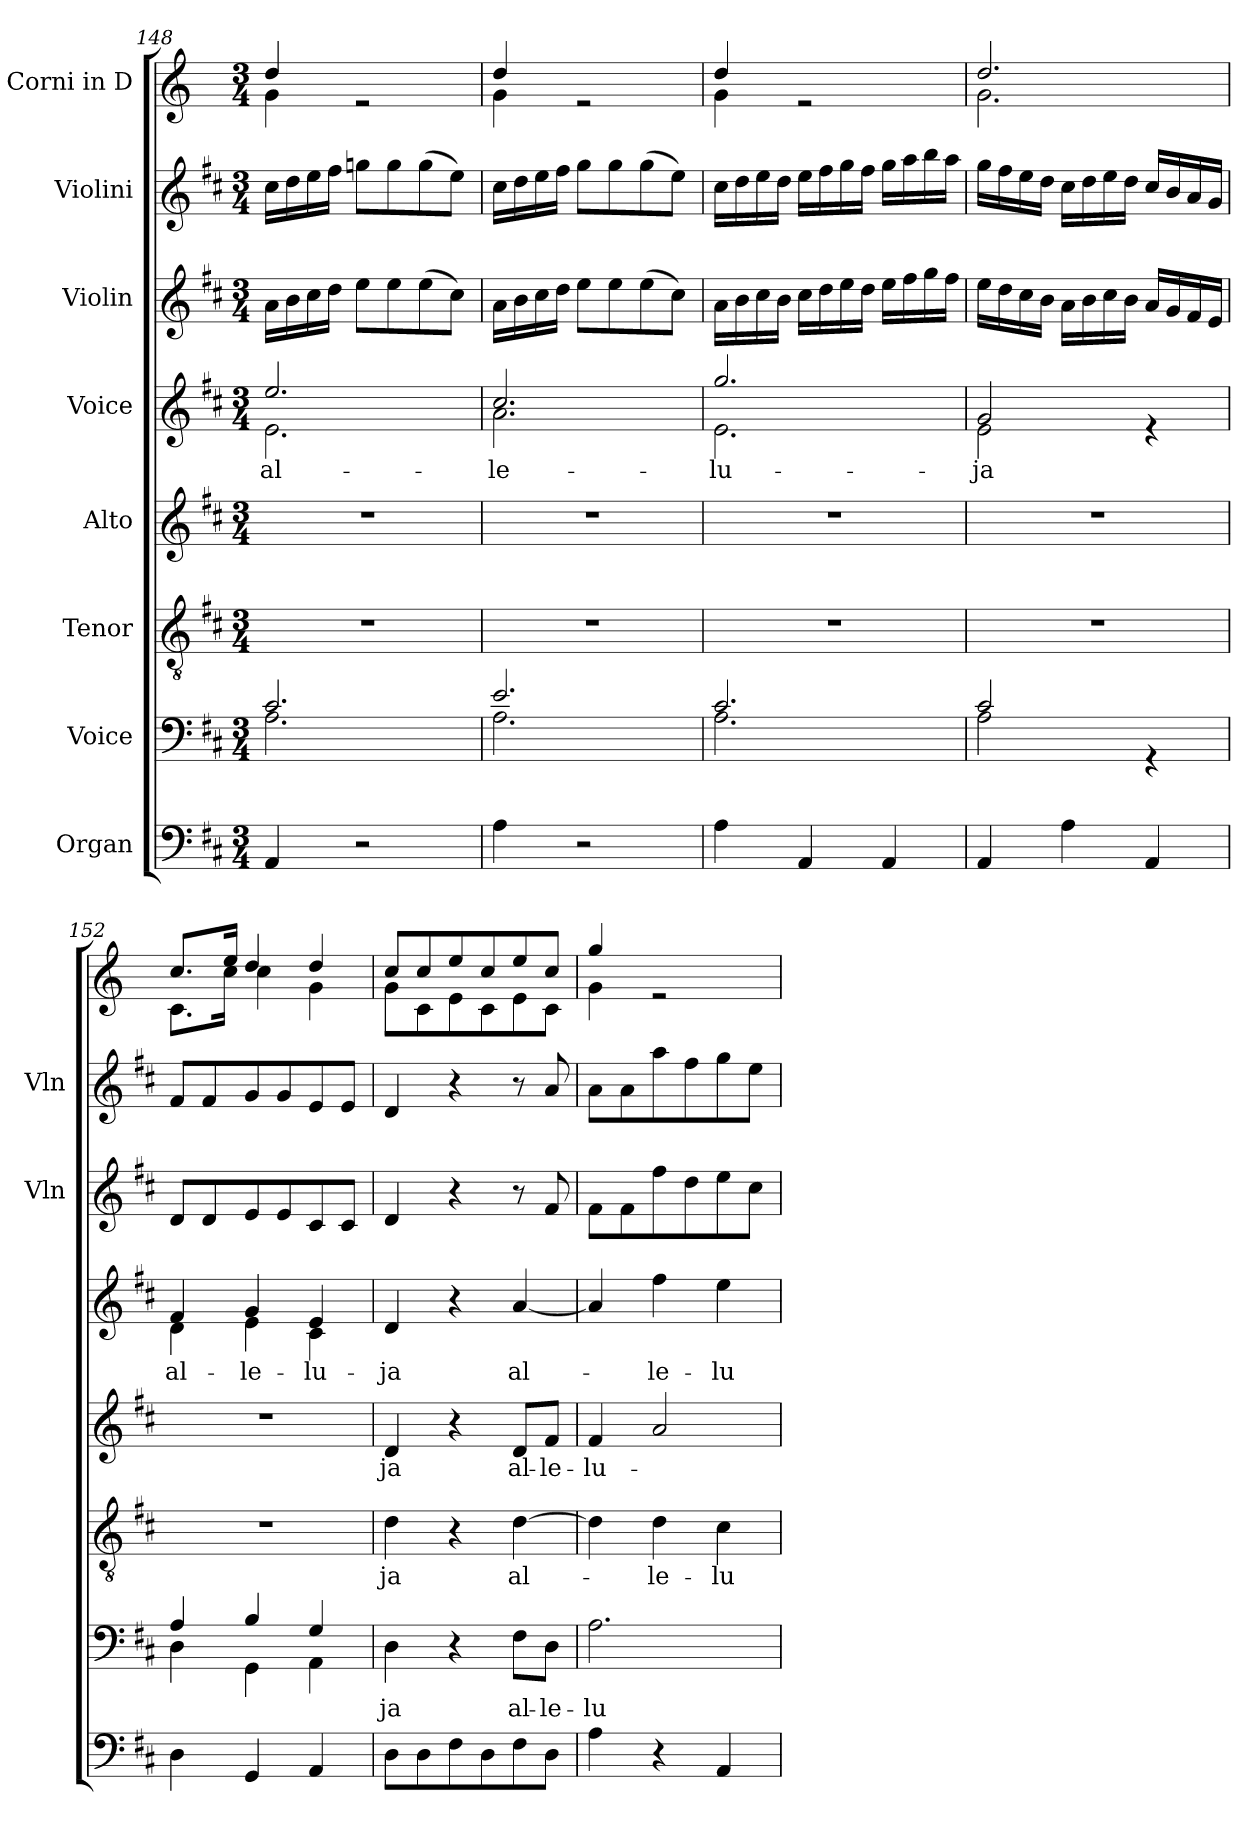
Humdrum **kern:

**kern	**kern	**text	**kern	**text	**kern	**text	**kern	**text	**kern	**kern	**kern
*part8	*part7	*part7	*part6	*part6	*part5	*part5	*part4	*part4	*part3	*part2	*part1
*staff8	*staff7	*staff7	*staff6	*staff6	*staff5	*staff5	*staff4	*staff4	*staff3	*staff2	*staff1
*I"Organ	*I"Voice	*	*I"Tenor	*	*I"Alto	*	*I"Voice	*	*I"Violin	*I"Violini	*I"Corni in D
*	*	*	*	*	*	*	*	*	*I'Vln	*I'Vln	*
*clefF4	*clefF4	*	*clefGv2	*	*clefG2	*	*clefG2	*	*clefG2	*clefG2	*clefG2
*	*	*	*	*	*	*	*	*	*	*	*ITrd6c10
*k[f#c#]	*k[f#c#]	*	*k[f#c#]	*	*k[f#c#]	*	*k[f#c#]	*	*k[f#c#]	*k[f#c#]	*k[f#c#]
*M3/4	*M3/4	*	*M3/4	*	*M3/4	*	*M3/4	*	*M3/4	*M3/4	*M3/4
=148	=148	=148	=148	=148	=148	=148	=148	=148	=148	=148	=148
*	*^	*	*	*	*	*	*	*	*	*	*
!	!	!	!	!	!	!	!	!	!LO:LY:b	!	!	!
*	*	*	*	*	*	*	*	*^	*	*	*	*^
4AA/	2.c#/	2.A\	.	2.r	.	2.r	.	2.ee/	2.e\	al-	16a\LL	16cc#\LL	4e/	4A\
.	.	.	.	.	.	.	.	.	.	.	16b\	16dd\	.	.
.	.	.	.	.	.	.	.	.	.	.	16cc#\	16ee\	.	.
.	.	.	.	.	.	.	.	.	.	.	16dd\JJ	16ff#\JJ	.	.
2r	.	.	.	.	.	.	.	.	.	.	8ee\L	8ggn\L	2re	2ryy
.	.	.	.	.	.	.	.	.	.	.	8ee\	8gg\	.	.
.	.	.	.	.	.	.	.	.	.	.	(8ee\	(8gg\	.	.
.	.	.	.	.	.	.	.	.	.	.	8cc#\J)	8ee\J)	.	.
!!LO:LB:g=z	!!
=149	=149	=149	=149	=149	=149	=149	=149	=149	=149	=149	=149	=149	=149	=149
!	!	!	!	!	!	!	!	!	!	!LO:LY:b	!	!	!	!
4A\	2.e/	2.A\	.	2.r	.	2.r	.	2.cc#/	2.a\	-le-	16a\LL	16cc#\LL	4e/	4A\
.	.	.	.	.	.	.	.	.	.	.	16b\	16dd\	.	.
.	.	.	.	.	.	.	.	.	.	.	16cc#\	16ee\	.	.
.	.	.	.	.	.	.	.	.	.	.	16dd\JJ	16ff#\JJ	.	.
2r	.	.	.	.	.	.	.	.	.	.	8ee\L	8gg\L	2re	2ryy
.	.	.	.	.	.	.	.	.	.	.	8ee\	8gg\	.	.
.	.	.	.	.	.	.	.	.	.	.	(8ee\	(8gg\	.	.
.	.	.	.	.	.	.	.	.	.	.	8cc#\J)	8ee\J)	.	.
=150	=150	=150	=150	=150	=150	=150	=150	=150	=150	=150	=150	=150	=150	=150
!	!	!	!	!	!	!	!	!	!	!LO:LY:b	!	!	!	!
4A\	2.c#/	2.A\	.	2.r	.	2.r	.	2.gg/	2.e\	-lu-	16a\LL	16cc#\LL	4e/	4A\
.	.	.	.	.	.	.	.	.	.	.	16b\	16dd\	.	.
.	.	.	.	.	.	.	.	.	.	.	16cc#\	16ee\	.	.
.	.	.	.	.	.	.	.	.	.	.	16b\JJ	16dd\JJ	.	.
4AA/	.	.	.	.	.	.	.	.	.	.	16cc#\LL	16ee\LL	2re	2ryy
.	.	.	.	.	.	.	.	.	.	.	16dd\	16ff#\	.	.
.	.	.	.	.	.	.	.	.	.	.	16ee\	16gg\	.	.
.	.	.	.	.	.	.	.	.	.	.	16dd\JJ	16ff#\JJ	.	.
4AA/	.	.	.	.	.	.	.	.	.	.	16ee\LL	16gg\LL	.	.
.	.	.	.	.	.	.	.	.	.	.	16ff#\	16aa\	.	.
.	.	.	.	.	.	.	.	.	.	.	16gg\	16bb\	.	.
.	.	.	.	.	.	.	.	.	.	.	16ff#\JJ	16aa\JJ	.	.
=151	=151	=151	=151	=151	=151	=151	=151	=151	=151	=151	=151	=151	=151	=151
!	!	!	!	!	!	!	!	!	!	!LO:LY:b	!	!	!	!
4AA/	2c#/	2A\	.	2.r	.	2.r	.	2g/	2e\	-ja	16ee\LL	16gg\LL	2.e/	2.A\
.	.	.	.	.	.	.	.	.	.	.	16dd\	16ff#\	.	.
.	.	.	.	.	.	.	.	.	.	.	16cc#\	16ee\	.	.
.	.	.	.	.	.	.	.	.	.	.	16b\JJ	16dd\JJ	.	.
4A\	.	.	.	.	.	.	.	.	.	.	16a\LL	16cc#\LL	.	.
.	.	.	.	.	.	.	.	.	.	.	16b\	16dd\	.	.
.	.	.	.	.	.	.	.	.	.	.	16cc#\	16ee\	.	.
.	.	.	.	.	.	.	.	.	.	.	16b\JJ	16dd\JJ	.	.
4AA/	4rGG	4ryy	.	.	.	.	.	4re	4ryy	.	16a/LL	16cc#/LL	.	.
.	.	.	.	.	.	.	.	.	.	.	16g/	16b/	.	.
.	.	.	.	.	.	.	.	.	.	.	16f#/	16a/	.	.
.	.	.	.	.	.	.	.	.	.	.	16e/JJ	16g/JJ	.	.
=152	=152	=152	=152	=152	=152	=152	=152	=152	=152	=152	=152	=152	=152	=152
!	!	!	!	!	!	!	!	!	!	!LO:LY:b	!	!	!	!
4D\	4A/	4D\	.	2.r	.	2.r	.	4f#/	4d\	al-	8d/L	8f#/L	8.d/L	8.D\L
.	.	.	.	.	.	.	.	.	.	.	8d/	8f#/	.	.
.	.	.	.	.	.	.	.	.	.	.	.	.	16f#/Jk	16d\Jk
!	!	!	!	!	!	!	!	!	!	!LO:LY:b	!	!	!	!
4GG/	4B/	4GG\	.	.	.	.	.	4g/	4e\	-le-	8e/	8g/	4e/	4d\
.	.	.	.	.	.	.	.	.	.	.	8e/	8g/	.	.
!	!	!	!	!	!	!	!	!	!	!LO:LY:b	!	!	!	!
4AA/	4G/	4AA\	.	.	.	.	.	4e/	4c#\	-lu-	8c#/	8e/	4e/	4A\
.	.	.	.	.	.	.	.	.	.	.	8c#/J	8e/J	.	.
*	*v	*v	*	*	*	*	*	*v	*v	*	*	*	*	*
!!LO:PB:g=z	!!
=153	=153	=153	=153	=153	=153	=153	=153	=153	=153	=153	=153	=153
!	!	!LO:LY:b	!	!LO:LY:b	!	!LO:LY:b	!	!LO:LY:b	!	!	!	!
8D\L	4D\	ja	4d\	ja	4d/	ja	4d/	ja	4d/	4d/	8d/L	8A\L
8D\	.	.	.	.	.	.	.	.	.	.	8d/	8D\
8F#\	4r	.	4r	.	4r	.	4r	.	4r	4r	8f#/	8F#\
8D\	.	.	.	.	.	.	.	.	.	.	8d/	8D\
!	!	!LO:LY:b	!	!LO:LY:b	!	!LO:LY:b	!	!LO:LY:b	!	!	!	!
8F#\	8F#\L	al-	[4d\	al-	8d/L	al-	[4a/	al-	8r	8r	8f#/	8F#\
!	!	!LO:LY:b	!	!	!	!LO:LY:b	!	!	!	!	!	!
8D\J	8D\J	-le-	.	.	8f#/J	-le-	.	.	8f#/	8a/	8d/J	8D\J
=154	=154	=154	=154	=154	=154	=154	=154	=154	=154	=154	=154	=154
!	!	!LO:LY:b	!	!	!	!LO:LY:b	!	!	!	!	!	!
4A\	2.A\	-lu-	4d\]	.	4f#/	-lu-	4a/]	.	8f#\L	8a\L	4a/	4A\
.	.	.	.	.	.	.	.	.	8f#\	8a\	.	.
!	!	!	!	!LO:LY:b	!	!	!	!LO:LY:b	!	!	!	!
4r	.	.	4d\	-le-	2a/	.	4ff#\	-le-	8ff#\	8aa\	2re	2ryy
.	.	.	.	.	.	.	.	.	8dd\	8ff#\	.	.
!	!	!	!	!LO:LY:b	!	!	!	!LO:LY:b	!	!	!	!
4AA/	.	.	4c#\	-lu-	.	.	4ee\	-lu-	8ee\	8gg\	.	.
.	.	.	.	.	.	.	.	.	8cc#\J	8ee\J	.	.
*	*	*	*	*	*	*	*	*	*	*	*v	*v
=	=	=	=	=	=	=	=	=	=	=	=
*-	*-	*-	*-	*-	*-	*-	*-	*-	*-	*-	*-
